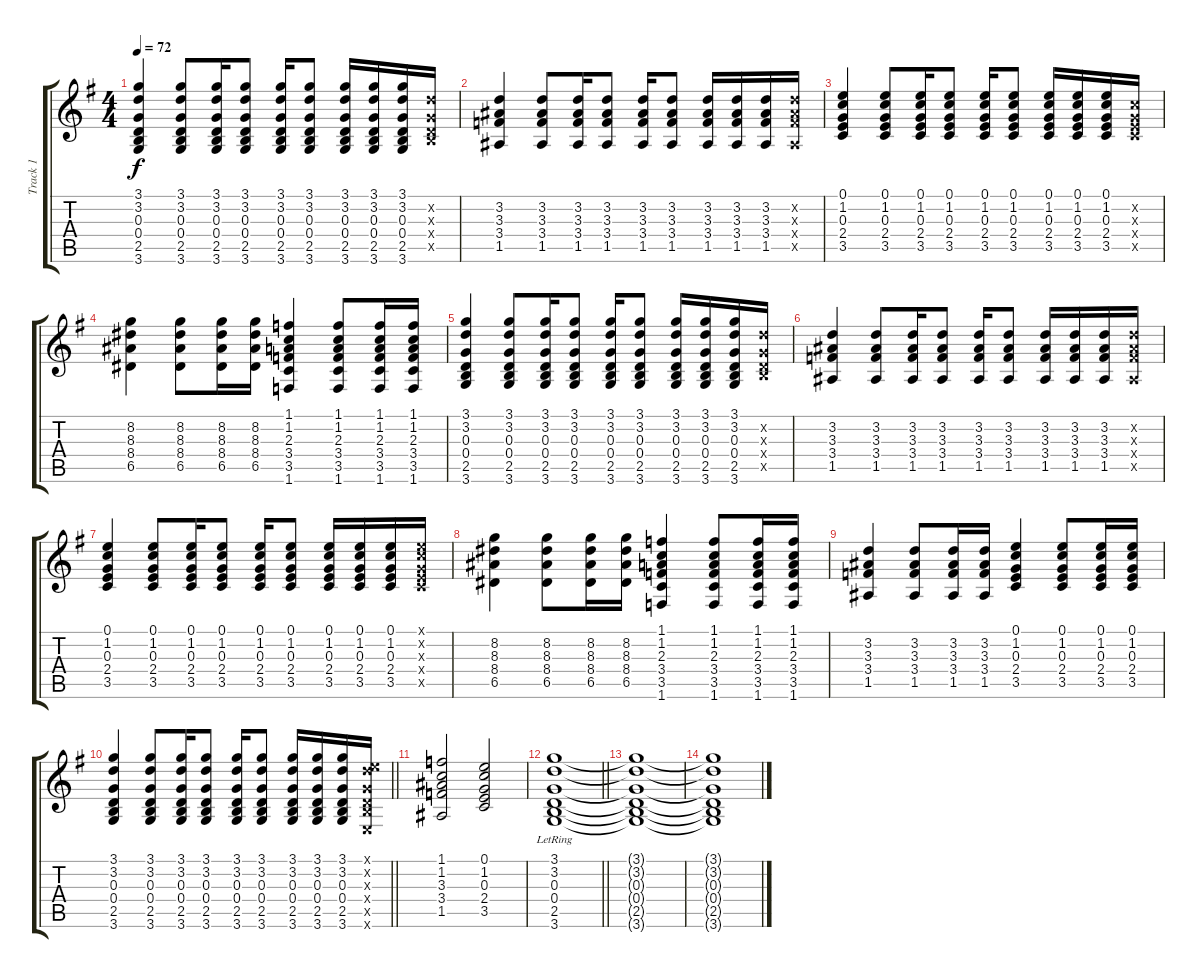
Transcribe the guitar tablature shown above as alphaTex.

\track ("Track 1" "Track 1") {instrument acousticguitarsteel}
\staff {score tabs}
\tuning (E4 B3 G3 D3 A2 E2) {hide}
\ts (4 4)
\tempo 72
\clef g2
\ks g
(3.1 3.2 0.3 0.4 2.5 3.6).4{dy f} (3.1 3.2 0.3 0.4 2.5 3.6).8 (3.1 3.2 0.3 0.4 2.5 3.6).16 (3.1 3.2 0.3 0.4 2.5 3.6).8 (3.1 3.2 0.3 0.4 2.5 3.6).16 (3.1 3.2 0.3 0.4 2.5 3.6).8 (3.1 3.2 0.3 0.4 2.5 3.6).16 (3.1 3.2 0.3 0.4 2.5 3.6).16 (3.1 3.2 0.3 0.4 2.5 3.6).16 (3.2{x} 0.3{x} 0.4{x} 2.5{x}).16 |
(3.2 3.3 3.4 1.5).4 (3.2 3.3 3.4 1.5).8 (3.2 3.3 3.4 1.5).16 (3.2 3.3 3.4 1.5).8 (3.2 3.3 3.4 1.5).16 (3.2 3.3 3.4 1.5).8 (3.2 3.3 3.4 1.5).16 (3.2 3.3 3.4 1.5).16 (3.2 3.3 3.4 1.5).16 (3.2{x} 3.3{x} 3.4{x} 1.5{x}).16 |
(0.1 1.2 0.3 2.4 3.5).4 (0.1 1.2 0.3 2.4 3.5).8 (0.1 1.2 0.3 2.4 3.5).16 (0.1 1.2 0.3 2.4 3.5).8 (0.1 1.2 0.3 2.4 3.5).16 (0.1 1.2 0.3 2.4 3.5).8 (0.1 1.2 0.3 2.4 3.5).16 (0.1 1.2 0.3 2.4 3.5).16 (0.1 1.2 0.3 2.4 3.5).16 (1.2{x} 0.3{x} 2.4{x} 3.5{x}).16 |
(8.2 8.3 8.4 6.5).4 (8.2 8.3 8.4 6.5).8 (8.2 8.3 8.4 6.5).16 (8.2 8.3 8.4 6.5).16 (1.1 1.2 2.3 3.4 3.5 1.6).4 (1.1 1.2 2.3 3.4 3.5 1.6).8 (1.1 1.2 2.3 3.4 3.5 1.6).16 (1.1 1.2 2.3 3.4 3.5 1.6).16 |
(3.1 3.2 0.3 0.4 2.5 3.6).4 (3.1 3.2 0.3 0.4 2.5 3.6).8 (3.1 3.2 0.3 0.4 2.5 3.6).16 (3.1 3.2 0.3 0.4 2.5 3.6).8 (3.1 3.2 0.3 0.4 2.5 3.6).16 (3.1 3.2 0.3 0.4 2.5 3.6).8 (3.1 3.2 0.3 0.4 2.5 3.6).16 (3.1 3.2 0.3 0.4 2.5 3.6).16 (3.1 3.2 0.3 0.4 2.5 3.6).16 (3.2{x} 0.3{x} 0.4{x} 2.5{x}).16 |
(3.2 3.3 3.4 1.5).4 (3.2 3.3 3.4 1.5).8 (3.2 3.3 3.4 1.5).16 (3.2 3.3 3.4 1.5).8 (3.2 3.3 3.4 1.5).16 (3.2 3.3 3.4 1.5).8 (3.2 3.3 3.4 1.5).16 (3.2 3.3 3.4 1.5).16 (3.2 3.3 3.4 1.5).16 (3.2{x} 3.3{x} 3.4{x} 1.5{x}).16 |
(0.1 1.2 0.3 2.4 3.5).4 (0.1 1.2 0.3 2.4 3.5).8 (0.1 1.2 0.3 2.4 3.5).16 (0.1 1.2 0.3 2.4 3.5).8 (0.1 1.2 0.3 2.4 3.5).16 (0.1 1.2 0.3 2.4 3.5).8 (0.1 1.2 0.3 2.4 3.5).16 (0.1 1.2 0.3 2.4 3.5).16 (0.1 1.2 0.3 2.4 3.5).16 (0.1{x} 1.2{x} 0.3{x} 2.4{x} 3.5{x}).16 |
(8.2 8.3 8.4 6.5).4 (8.2 8.3 8.4 6.5).8 (8.2 8.3 8.4 6.5).16 (8.2 8.3 8.4 6.5).16 (1.1 1.2 2.3 3.4 3.5 1.6).4 (1.1 1.2 2.3 3.4 3.5 1.6).8 (1.1 1.2 2.3 3.4 3.5 1.6).16 (1.1 1.2 2.3 3.4 3.5 1.6).16 |
(3.2 3.3 3.4 1.5).4 (3.2 3.3 3.4 1.5).8 (3.2 3.3 3.4 1.5).16 (3.2 3.3 3.4 1.5).16 (0.1 1.2 0.3 2.4 3.5).4 (0.1 1.2 0.3 2.4 3.5).8 (0.1 1.2 0.3 2.4 3.5).16 (0.1 1.2 0.3 2.4 3.5).16 |
\barLineRight lightlight
(3.1 3.2 0.3 0.4 2.5 3.6).4 (3.1 3.2 0.3 0.4 2.5 3.6).8 (3.1 3.2 0.3 0.4 2.5 3.6).16 (3.1 3.2 0.3 0.4 2.5 3.6).8 (3.1 3.2 0.3 0.4 2.5 3.6).16 (3.1 3.2 0.3 0.4 2.5 3.6).8 (3.1 3.2 0.3 0.4 2.5 3.6).16 (3.1 3.2 0.3 0.4 2.5 3.6).16 (3.1 3.2 0.3 0.4 2.5 3.6).16 (0.1{x} 3.2{x} 0.3{x} 0.4{x} 2.5{x} 0.6{x}).16 |
(1.1 1.2 3.3 3.4 1.5).2 (0.1 1.2 0.3 2.4 3.5).2 |
\barLineRight lightlight
(3.1{lr} 3.2 0.3 0.4 2.5 3.6).1 |
(3.1{t} 3.2{t} 0.3{t} 0.4{t} 2.5{t} 3.6{t}).1 |
(3.1{t} 3.2{t} 0.3{t} 0.4{t} 2.5{t} 3.6{t}).1
